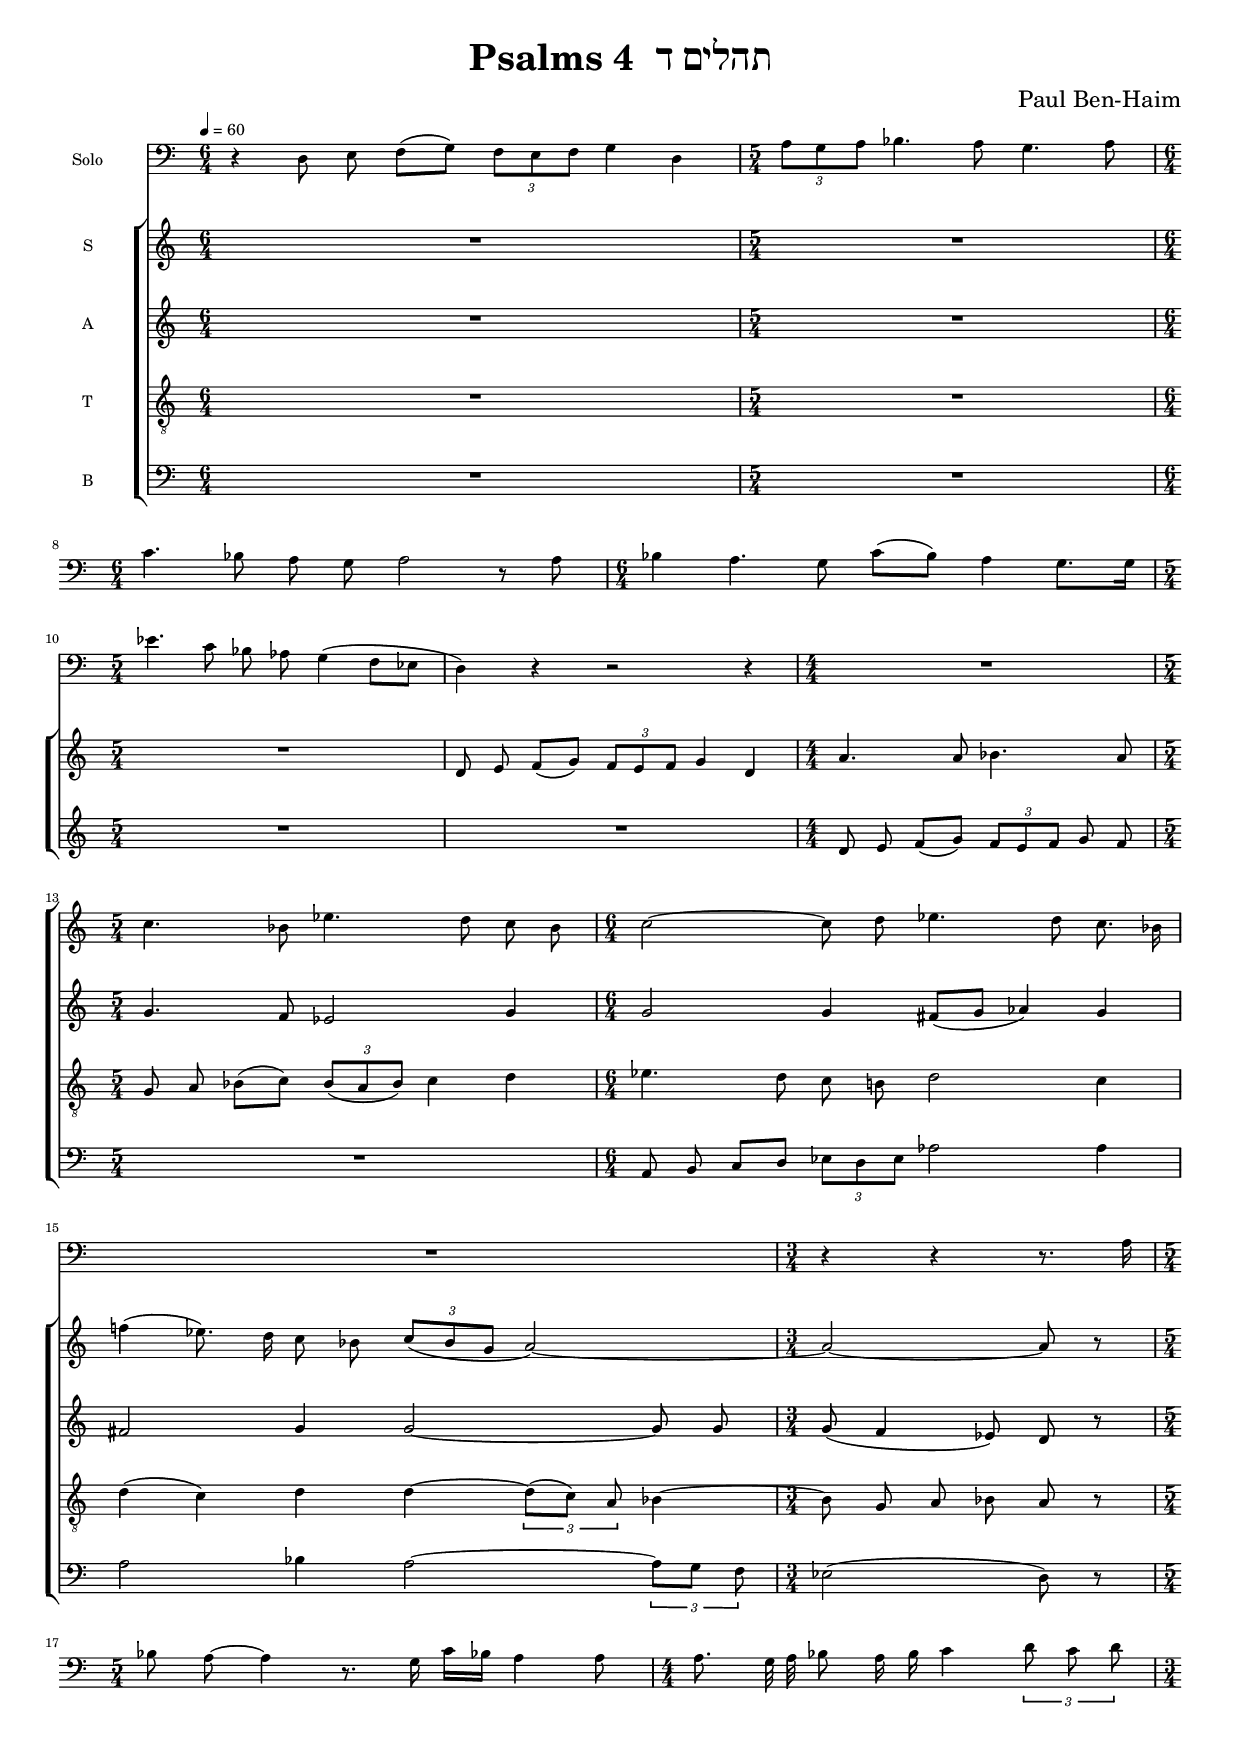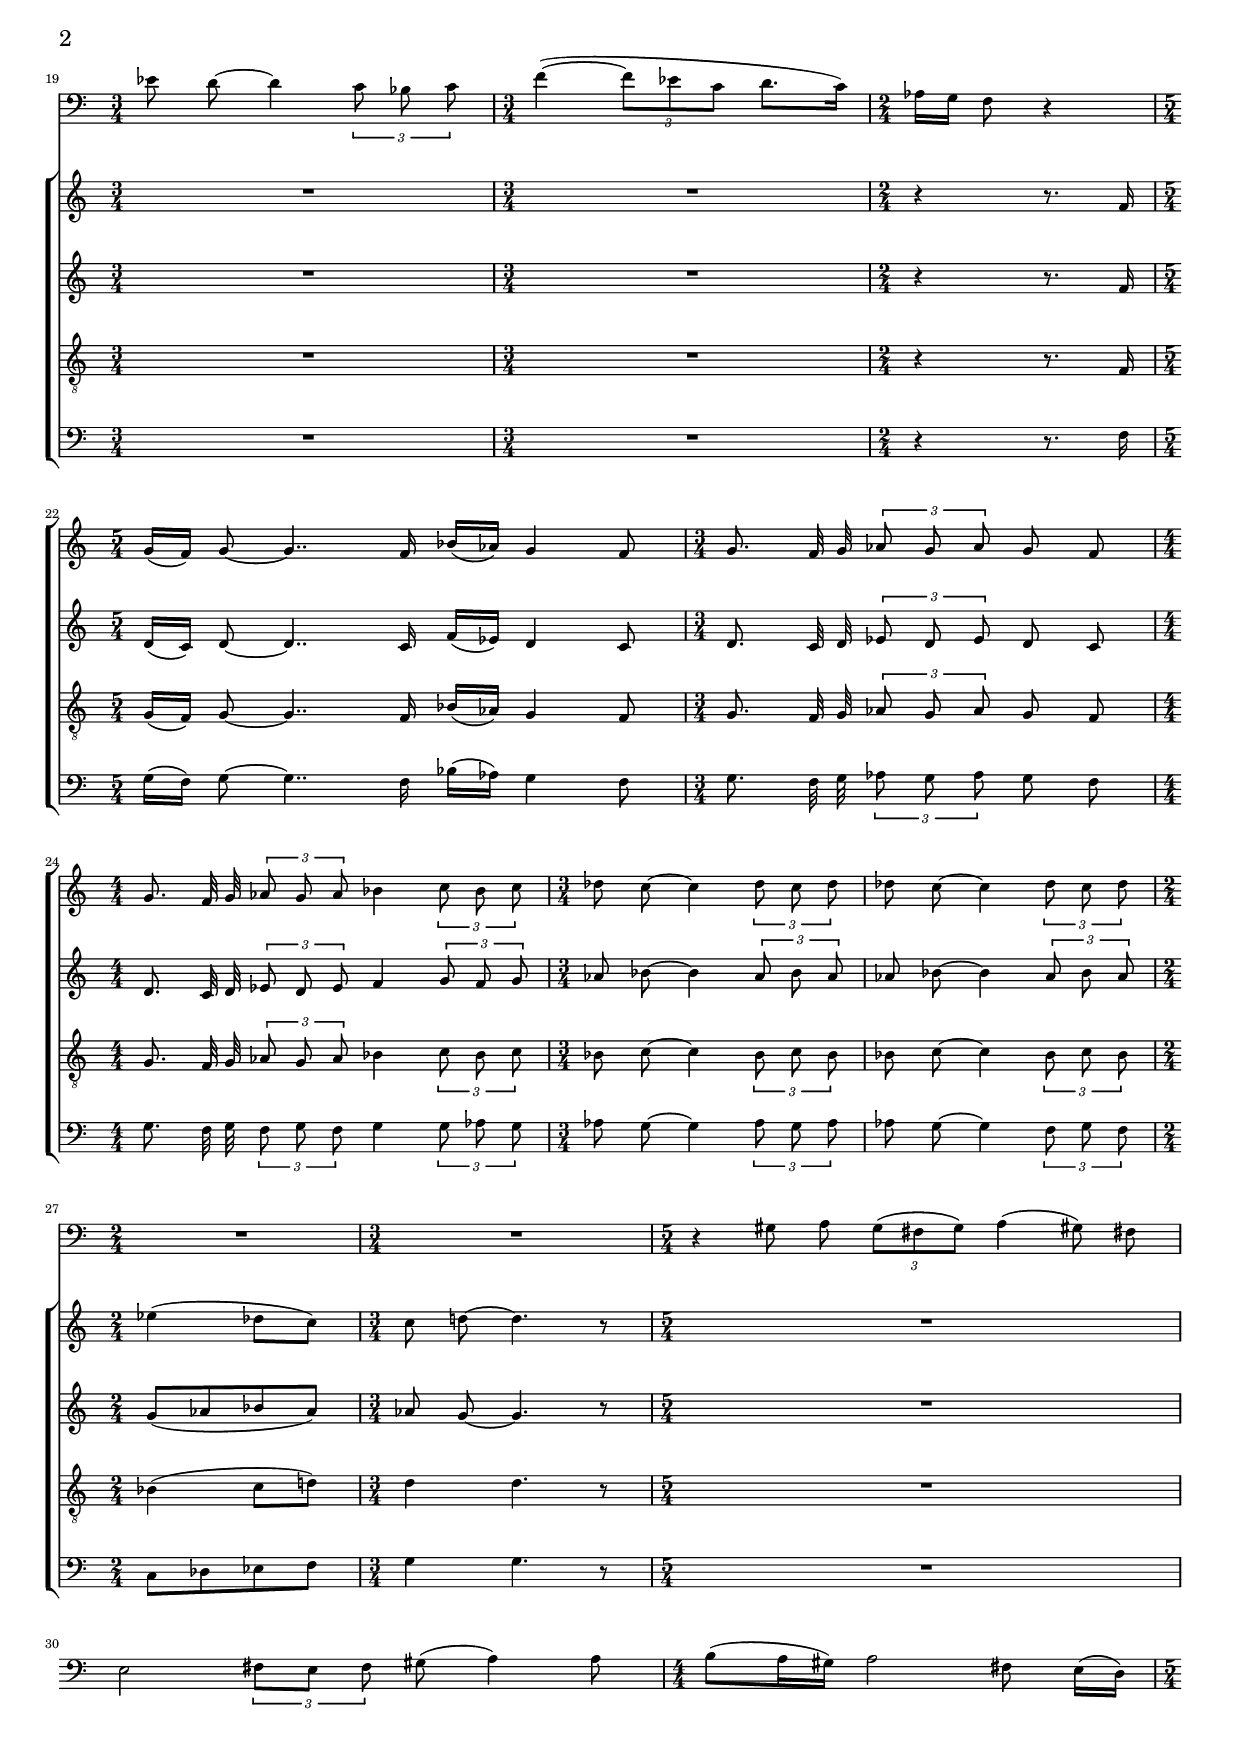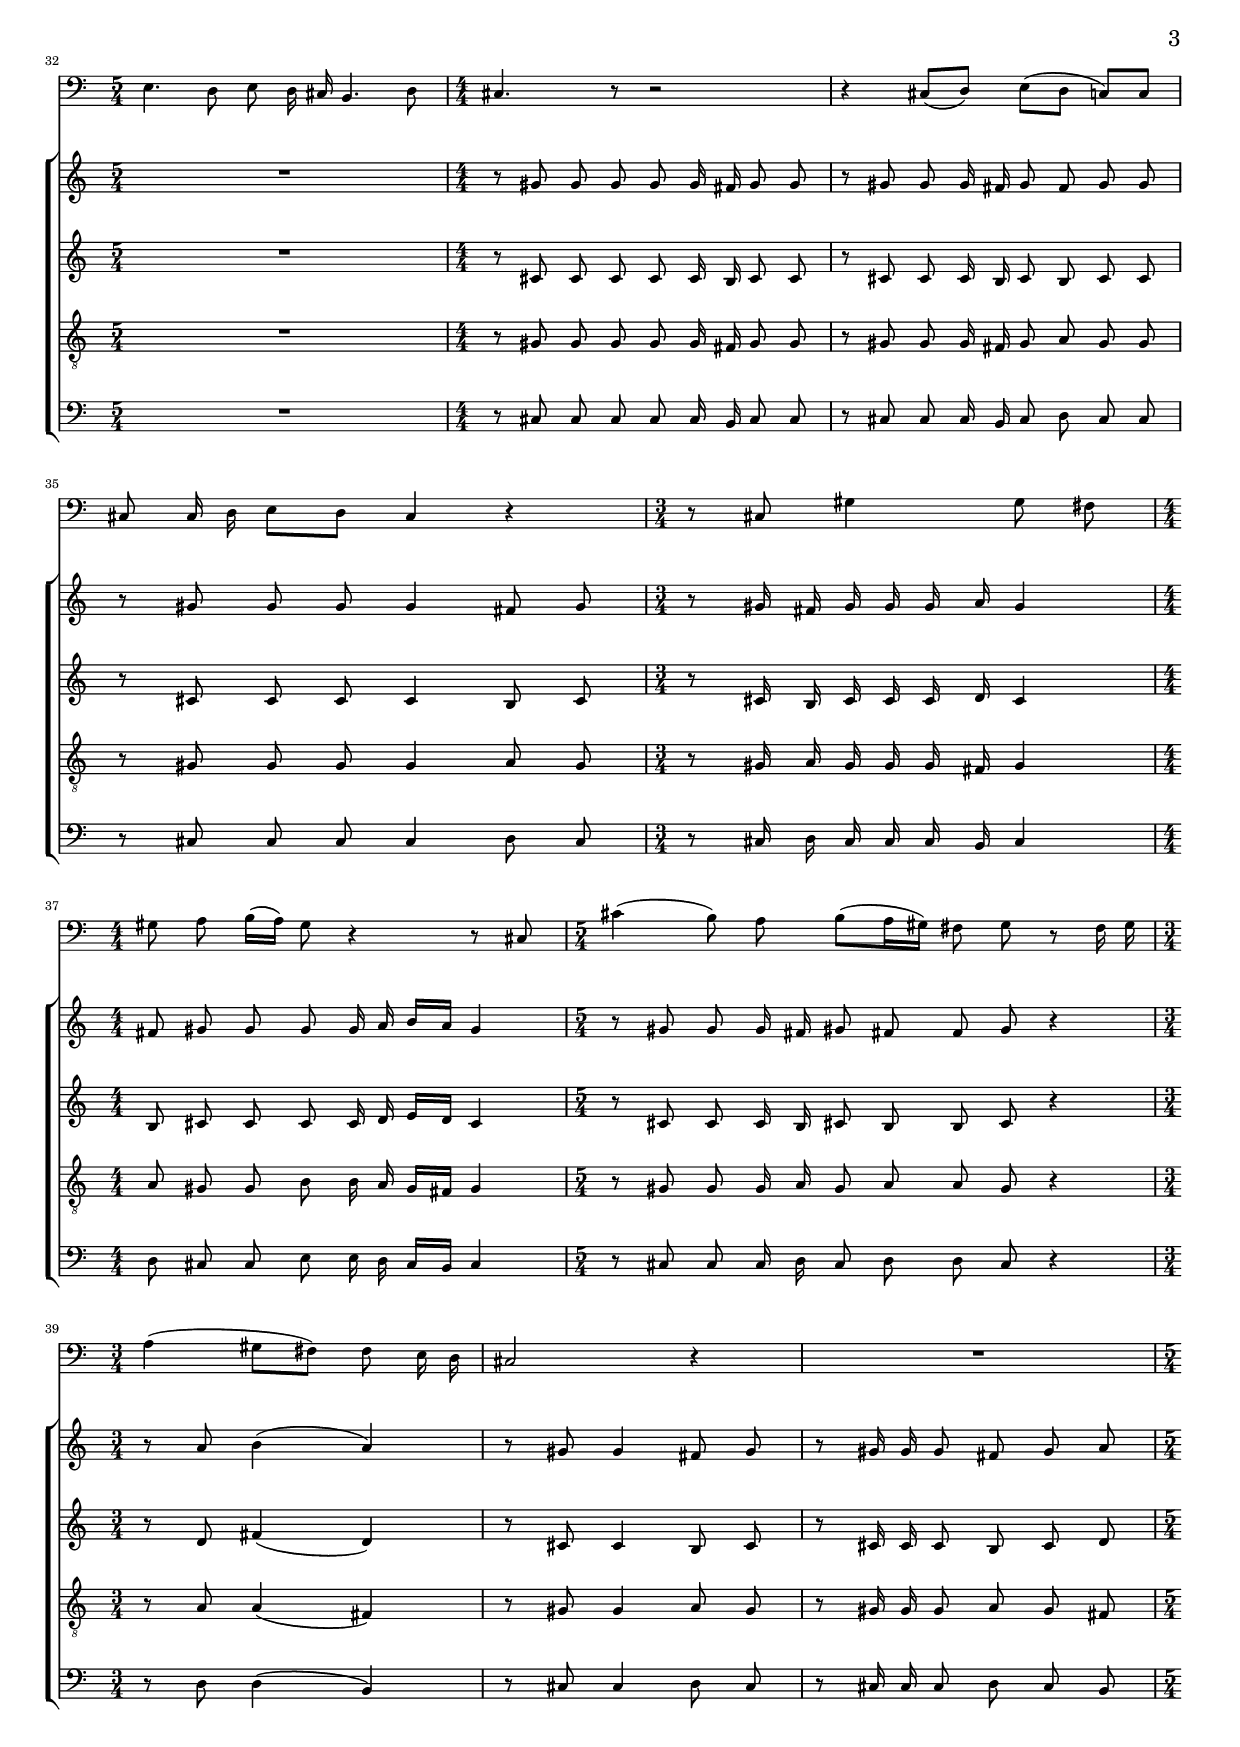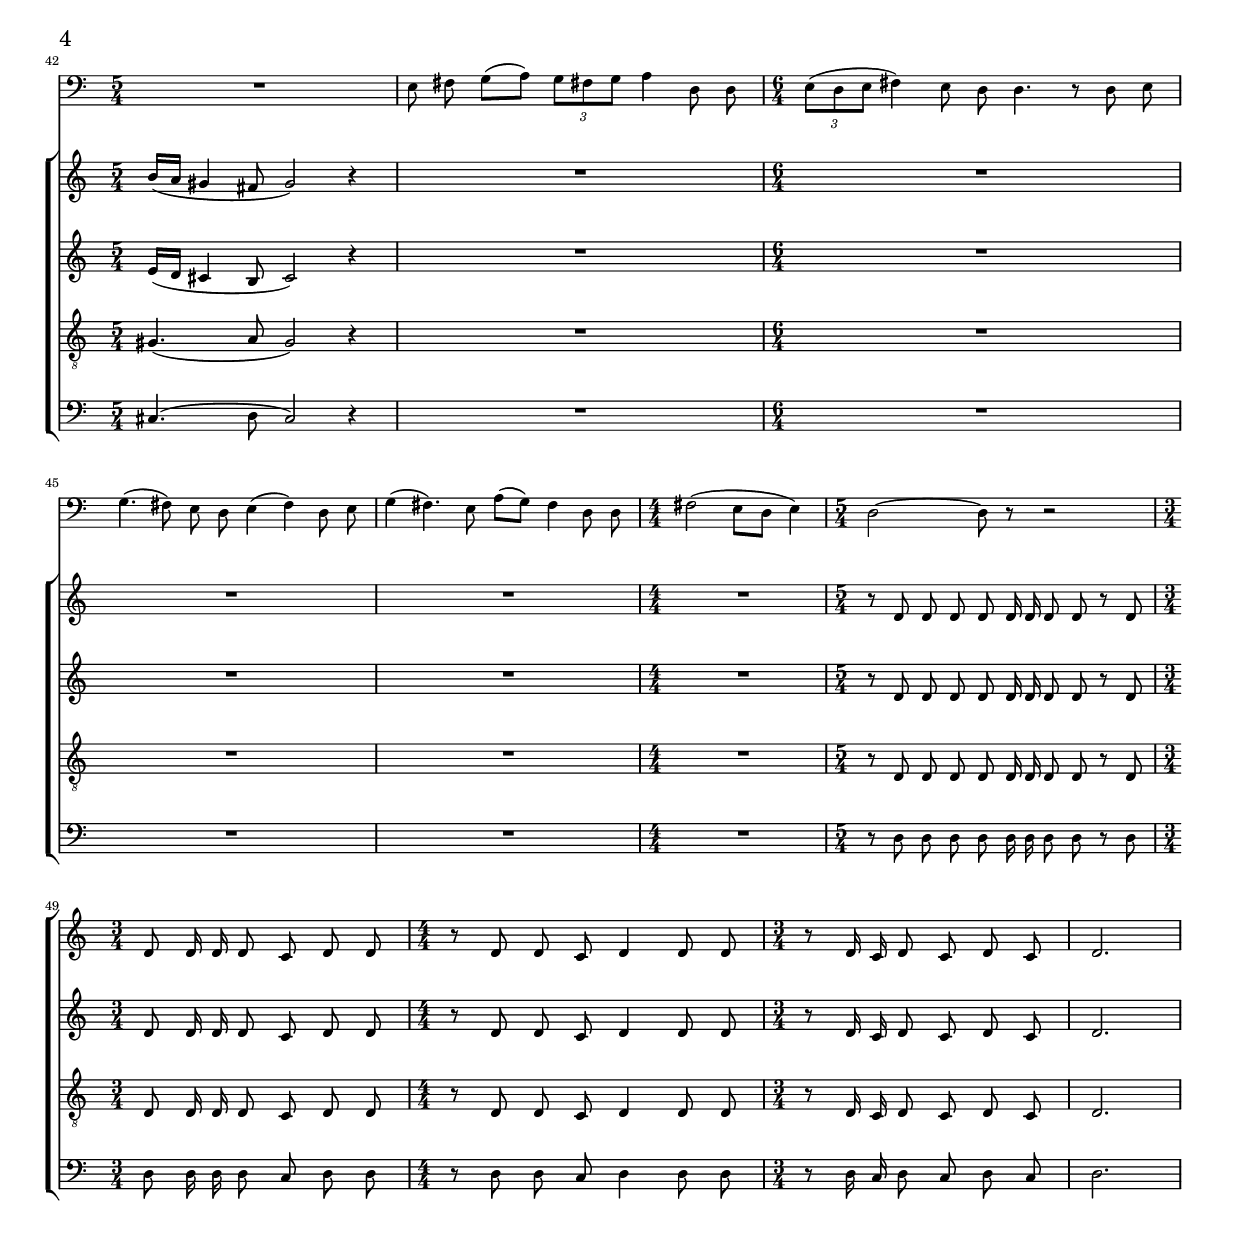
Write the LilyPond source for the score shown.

\include "english.ly"
\version "2.22.0"

global = {
  \key a \minor
  \time 5/4
  \tempo 4 = 60
}

%%%%%%%%%%%%%%%%%%%%%%%%%%%%%%%%
soloNotes = \relative c {
  \dynamicUp \numericTimeSignature
  \clef "bass"
  \time 6/4 r4 d8 e f[( g]) \times 2/3 { f8[ e f] } g4 d |
  \set Score.currentBarNumber = #7
  \time 5/4 \times 2/3 { a'8[ g a] } bf4. a8 g4. a8 |
\break
  \time 6/4 c4. bf8 a g a2 r8 a8 |
  bf4 a4. g8 c8[( bf]) a4 g8.[ g16] |
\break
  \time 5/4 ef'4. c8 bf af g4( f8[ ef] |
  d4) r4 r2 r4 |
  \time 4/4 R1 |
\break
  \time 5/4 R1*5/4 |
  \time 6/4 R1*6/4 |
\break
  % Page 5
  R1*6/4 |
  \time 3/4 r4 r4 r8. a'16 |
\break
  \time 5/4 bf8 a8~ a4 r8. g16 c16[ bf!16] a4 a8 |
  \time 4/4 a8. g32 a32 bf8 a16 bf16 c4 \times 2/3 { d8 c d } |
\break
  % Page 6
  \time 3/4 ef8 d8~ d4 \times 2/3 { c8 bf c8 } |
  f4~( \times 2/3 { f8[ ef c] } d8.[ c16]) |
  \time 2/4 af16[ g] f8 r4 |
\break
  \time 5/4 R1*5/4 |
  \time 4/4 R1*3/4 |
\break
  % Page 7, bar 24
  R1 |
  \time 3/4 R1*3/4 |
  R1*3/4 |
\break % bar 27
  \time 2/4 R1*2/4 |
  \time 3/4 R1*3/4 |
  \time 5/4 r4 gs8 a \times 2/3 { gs8[( fs gs]) } a4( gs!8) fs! |
\break
  % Page 8, bar 30
  e2 \times 2/3 { fs8[ e] fs } gs8( a4) a8 |
  \time 4/4 b8[( a16 gs16]) a2 fs8 e16[( d]) |
\break % bar 32
  \time 5/4 e4. d8 e d16 cs16 b4. d8 |
  \time 4/4 cs4. r8 r2 |
  r4 cs8[( d]) e[( d] c[) c] |
\break
  % Page 9, bar 35
  cs8 cs16 d16 e8[ d] cs4 r4 |
  \time 3/4 r8 cs8 gs'4 gs8 fs |
\break
  \time 4/4 gs8 a b16[( a]) gs8 r4 r8 cs,8 |
  \time 5/4 cs'4( b8) a8 b8[( a16 gs]) fs8 gs r8 fs16 gs16 |
\break
  % Page 10
  \time 3/4 a4( gs8[ fs]) fs8 e16 d16 |
  cs2 r4 |
  R1*3/4 |
\break
  \time 5/4 R1*5/4 |
  e8 fs g8[( a]) \times 2/3 { g8[ fs! g] } a4 d,8 d8 |
  \time 6/4  \times 2/3 { e8[( d e] } fs4) e8  d d4. r8 d8 e8 |
\break
  % Page 11
  g4.( fs8) e8 d e4( fs) d8 e8 |
  g4( fs4.) e8 a8[( g8]) fs4 d8 d8 | 
  \time 4/4 fs2( e8[ d8] e4) |
  \time 5/4 d2~ d8 r8 r2 |
\break
  \time 3/4 R1*3/4 |
  \time 4/4 R1 |
  \time 3/4 R1*3/4 |
  R1*3/4 |
} % end of soloNotes

%%%%%%%%%%%%%%%%%%%%%%%%%%%%%%%%
sopMusic = \relative c'' {
  % page 1
  \dynamicUp \numericTimeSignature
  \time 6/4 R1*6/4 | \time 5/4 R1*5/4 | \time 6/4 R1*6/4 | \time 6/4 R1*6/4 |
  \time 5/4 R1*5/4 |
  d,8 e8 f[( g)] \times 2/3 { f[ e f] } g4 d |
  \time 4/4 a'4. a8 bf4. a8 |
  \time 5/4 c4. bf8 ef4. d8 c8 bf8 |
  \time 6/4 c2~ c8 d8 ef4. d8 c8. bf16 |
  % page 5
  f'!4( ef8.) d16 c8 bf \times 2/3 { c8[( bf g] } a2)~ |
  \time 3/4 a2~ a8 r8 |
  \time 5/4 R1*5/4 |
  \time 4/4 R1 |
  % page 6, bar 19
  \time 3/4 R1*3/4 |
  \time 3/4 R1*3/4 |
  \time 2/4 r4 r8. f16 |
  \time 5/4 g16[( f]) g8~ g4.. f16 bf16[( af]) g4 f8 |
  \time 3/4 g8. f32 g32 \times 2/3 { af8 g af } g8 f |
  % page 7, bar 24
  \time 4/4 g8. f32 g32 \times 2/3 { af8 g af } bf4 \times 2/3 { c8 bf c } |
  \time 3/4 df8 c8~ c4 \times 2/3 {df8 c df } |
            df8 c8~ c4 \times 2/3 {df8 c df } |
  \time 2/4 ef4( df8[ c]) |
  \time 3/4 c8 d!8~ d4. r8 |
  \time 5/4 R1*5/4 |
  % Page 8
  R1*5/4 |
  \time 4/4 R1 |
  \time 5/4 R1*5/4 |
  \time 4/4 r8 gs,8 gs8 gs8 gs8 gs16 fs16 gs8 gs8 |
            r8 gs8 gs8 gs16 fs16 gs8 fs gs8 gs8 |
\break
  % Page 9, bar 35
  r8 gs8 gs gs gs4 fs8 gs |
  \time 3/4 r8 gs16 fs gs gs gs a gs4 |
\break
  \time 4/4 fs8 gs gs gs gs16 a16 b16[ a16] gs4 |
  \time 5/4 r8 gs8 gs gs16 fs16 gs!8 fs!8 fs gs r4 |
\break
  % Page 10
  \time 3/4 r8 a8 b4( a4) |
  r8 gs8 gs4 fs8 gs8 |
  r8 gs16 gs16 gs8 fs gs a |
\break
  \time 5/4 b16[( a] gs4 fs8 gs2) r4 |
  R1*5/4 |
  \time 6/4 R1*6/4 |
  % Page 11
  R1*6/4 |
  R1*6/4 |
  \time 4/4 R1 |
  \time 5/4 r8 d8 d d d d16 d16 d8 d8 r8 d8 |

  \time 3/4 d8 d16 d16 d8 c d d |
  \time 4/4 r8 d8 d c d4 d8 d8 |
  \time 3/4 r8 d16 c16 d8 c d c |
  d2. |
} % end-of sopMusic

%%%%%%%%%%%%%%%%%%%%%%%%%%%%%%%%
altMusic = \relative c'' {
  \dynamicUp \numericTimeSignature

  \time 6/4 R1*6/4 | \time 5/4 R1*5/4 | \time 6/4 R1*6/4 | R1*6/4 |
  \time 5/4 R1*5/4 |
  | R1*5/4 |
  \time 4/4 d,8 e8 f[( g)] \times 2/3 { f[ e f] } g8 f |
  \time 5/4 g4. f8 ef2 g4
  \time 6/4 g2 g4 fs8[( g] af4) g4 |
  % page 5
  fs2 g4 g2~ g8 g8 |
  \time 3/4 g8( f4 ef8) d8 r8 |
  \time 5/4 R1*5/4 |
  \time 4/4 R1 |
  % page 6
  \time 3/4 R1*3/4 |
  \time 3/4 R1*3/4 |
  \time 2/4 r4 r8. f16 |
  \time 5/4 d16[( c]) d8~ d4.. c16 f16[( ef]) d4 c8 |
  \time 3/4 d8. c32 d32 \times 2/3 { ef8 d ef } d8 c |
  % Page 7, bar 24
  \time 4/4 d8. c32 d32 \times 2/3 { ef8 d ef } f4 \times 2/3 { g8 f g } |
  \time 3/4 af8 bf~ bf4 \times 2/3 {af8 bf af } |
            af8 bf~ bf4 \times 2/3 {af8 bf af } |
  \time 2/4 g8[( af bf af]) |
  \time 3/4 af8 g8~ g4. r8 |
  \time 5/4 R1*5/4 |
  % Page 8
  R1*5/4 |
  \time 4/4 R1 |
  \time 5/4 R1*5/4 |
  \time 4/4 r8 cs,8 cs8 cs8 cs8 cs16 b16 cs8 cs8 |
            r8 cs8 cs8 cs16 b16 cs8 b cs8 cs8 |
  % Page 9, bar 35
  r8 cs8 cs cs cs4 b8 cs |
  \time 3/4 r8 cs16 b cs cs cs d cs4 |
  \time 4/4 b8 cs cs cs cs16 d16 e16[ d16] cs4 |
  \time 5/4 r8 cs8 cs cs16 b16 cs!8 b8 b cs r4 |
  % Page 10
  \time 3/4 r8 d8 fs4( d4) |
  r8 cs8 cs4 b8 cs8 |
  r8 cs16 cs16 cs8 b cs d |
  \time 5/4 e16[( d] cs4 b8 cs2) r4 |
  R1*5/4 |
  \time 6/4 R1*6/4 |
  % Page 11
  R1*6/4 |
  R1*6/4 |
  \time 4/4 R1 |
  \time 5/4 r8 d8 d d d d16 d16 d8 d8 r8 d8 |

  \time 3/4 d8 d16 d16 d8 c d d |
  \time 4/4 r8 d8 d c d4 d8 d8 |
  \time 3/4 r8 d16 c16 d8 c d c |
  d2. |
} % end of altMusic

%%%%%%%%%%%%%%%%%%%%%%%%%%%%%%%%
tenMusic = \relative c' {
  \dynamicUp \numericTimeSignature
  \time 6/4 R1*6/4 | \time 5/4 R1*5/4 | \time 6/4 R1*6/4 | R1*6/4 |
  \time 5/4 R1*5/4 |
  R1*5/4 | \time 4/4 R1
  \time 5/4 g8 a8 bf[( c]) \times 2/3 { bf8[ (a bf]) } c4 d |
  \time 6/4 ef4. d8 c b! d2 c4 |
  % page 5 , bar 15
  d4( c) d d~ \times 2/3 { d8[( c]) a } bf4~ |
  \time 3/4 bf8 g a bf a r |
  \time 5/4 R1*5/4
  \time 4/4 R1 |
  % page 6
  \time 3/4 R1*3/4 |
  \time 3/4 R1*3/4 |
  \time 2/4 r4 r8. f16 |
  \time 5/4 g16[( f]) g8 ~ g4.. f16 bf16[( af]) g4 f8 |
  \time 3/4 g8. f32 g32 \times 2/3 { af8 g af } g8 f |
  % Page 7, bar 24
  \time 4/4 g8. f32 g32 \times 2/3 { af8 g af } bf4 \times 2/3 { c8 bf c } |
  \time 3/4 bf8 c8~ c4 \times 2/3 {bf8 c bf } |
            bf8 c8~ c4 \times 2/3 {bf8 c bf } |
  \time 2/4 bf4( c8[ d!]) |
  \time 3/4 d4 d4. r8 |
  \time 5/4 R1*5/4 |
  % Page 8
  R1*5/4 |
  \time 4/4 R1 |
  \time 5/4 R1*5/4 |
  \time 4/4 r8 gs,8 gs8 gs8 gs8 gs16 fs16 gs8 gs8 |
            r8 gs8 gs8 gs16 fs16 gs8 a gs8 gs8 |
  % Page 9
  r8 gs8 gs gs gs4 a8 gs |
  \time 3/4 r8 gs16 a gs gs gs fs gs4 |
  \time 4/4 a8 gs gs b b16 a16 gs16[ fs16] gs4 |
  \time 5/4 r8 gs8 gs gs16 a16 gs8 a8 a gs r4 |
  % Page 10
  \time 3/4 r8 a8 a4( fs4) |
  r8 gs8 gs4 a8 gs8 |
  r8 gs16 gs16 gs8 a gs fs |
  \time 5/4 gs4.( a8 gs2) r4 |
  R1*5/4 |
  \time 6/4 R1*6/4 |
  % Page 11
  R1*6/4 |
  R1*6/4 |
  \time 4/4 R1 |
  \time 5/4 r8 d8 d d d d16 d16 d8 d8 r8 d8 |

  \time 3/4 d8 d16 d16 d8 c d d |
  \time 4/4 r8 d8 d c d4 d8 d8 |
  \time 3/4 r8 d16 c16 d8 c d c |
  d2. |
} % end of tenMusic

%%%%%%%%%%%%%%%%%%%%%%%%%%%%%%%%
basMusic = \relative c {
  \dynamicUp \numericTimeSignature
  \time 6/4 R1*6/4 | \time 5/4 R1*5/4 | \time 6/4 R1*6/4 | R1*6/4 |
  \time 5/4 R1*5/4 |
  R1*5/4 |
  \time 4/4 R1 |
  \time 5/4 R1*5/4 |
  \time 6/4 a8 b c[ d] \times 2/3 { ef[ d ef] } af2 af4 |
  % page 5
  a2 bf4 a2~ \times 2/3 { a8[ g] f } |
  \time 3/4 ef2( d8) r8 |
  \time 5/4 R1*5/4 |
  \time 4/4 R1 |
  % page 6, bar 19
  \time 3/4 R1*3/4 |
  \time 3/4 R1*3/4 |
  \time 2/4 r4 r8. f16 |
  \time 5/4 g16[( f]) g8~ g4.. f16 bf16[( af]) g4 f8 |
  \time 3/4 g8. f32 g32 \times 2/3 { af8 g af } g8 f |
  % Page 7, bar 27
  \time 4/4 g8. f32 g32 \times 2/3 { f8 g f } g4 \times 2/3 { g8 af g } |
  \time 3/4 af8 g8~ g4 \times 2/3 {af8 g af } |
            af8 g8~ g4 \times 2/3 {f8 g f } |
  \time 2/4 c8[ df ef f] |
  \time 3/4 g4 g4. r8 |
  \time 5/4 R1*5/4 |
  % Page 8
  R1*5/4 |
  \time 4/4 R1 |
  \time 5/4 R1*5/4 |
  \time 4/4 r8 cs,8 cs8 cs8 cs8 cs16 b16 cs8 cs8 |
            r8 cs8 cs8 cs16 b16 cs8 d cs8 cs8 |
  % Page 9, bar 35
  r8 cs8 cs cs cs4 d8 cs |
  \time 3/4 r8 cs16 d cs cs cs b cs4 |
  \time 4/4 d8 cs cs e e16 d16 cs16[ b16] cs4 |
  \time 5/4 r8 cs8 cs cs16 d16 cs8 d8 d cs r4 |
  % Page 10, bar 39
  \time 3/4 r8 d8 d4( b4) |
  r8 cs8 cs4 d8 cs8 |
  r8 cs16 cs16 cs8 d cs b |
  \time 5/4 cs4.( d8 cs2) r4 |
  R1*5/4 |
  \time 6/4 R1*6/4 |
  % Page 11
  R1*6/4 |
  R1*6/4 |
  \time 4/4 R1 |
  \time 5/4 r8 d8 d d d d16 d16 d8 d8 r8 d8 |

  \time 3/4 d8 d16 d16 d8 c d d |
  \time 4/4 r8 d8 d c d4 d8 d8 |
  \time 3/4 r8 d16 c16 d8 c d c |
  d2. |
} % end of basMusic


\header {
  title = "Psalms 4  תהלים ד"
  composer = "Paul Ben-Haim"
  % Do not display the tagline for this book
  % tagline = ##f
}

\layout {
  #(layout-set-staff-size 14)
  \context {
    \Staff
    \RemoveEmptyStaves
  }
  \context {
    \ChoirStaff
    \RemoveEmptyStaves
  }
  % \context {
  %   \Lyrics
  %   \override  LyricHyphen #'minimum-distance = #0.8
  % }
}

\score {
  <<
    \new Staff {
      \set Staff.midiInstrument = "clarinet"
    \new Voice = "SoloVoice" <<
      \set Staff.instrumentName = "Solo"
      \autoBeamOff
      \global \soloNotes
    >>
    }
    \new ChoirStaff <<

      \new Staff = "sop" <<
      \set Staff.midiInstrument = "flute"
        \new Voice = "sopranos" {
          \set Staff.instrumentName = "S"
          <<
             \autoBeamOff
             \global \sopMusic
          >>
        }
      >>

      \new Staff = "alt" <<
	\set Staff.midiInstrument = #"oboe"
        \new Voice = "altos" {
          \set Staff.instrumentName = "A"
          <<
             \autoBeamOff
             \global \altMusic
          >>
        }
      >>

      \new Staff = "ten" <<
	% \set Staff.midiInstrument = #"cello"        %% too vibrator
	% \set Staff.midiInstrument = #"tenor sax"    %% Too loud
	\set Staff.midiInstrument = #"english horn"
        \clef "G_8"
        \new Voice = "tenors" {
          \set Staff.instrumentName = "T"
          <<
             \autoBeamOff
             \global \tenMusic
          >>
        }
      >>

      \new Staff = "bas" <<
	\set Staff.midiInstrument = #"bassoon"
        \clef bass
        \new Voice = "basses" {
          \set Staff.instrumentName = "B"
          <<
             \autoBeamOff
             \global \basMusic
          >>
        }
      >>

    >>
  >>

  \header { }

  \layout {
    % $(layout-set-staff-size 17)
    % \override LyricText #'font-size = #1.81
    \context {
      \Staff
    }
  }
  \midi {
    \context {
      \Score
    }
  }
}
